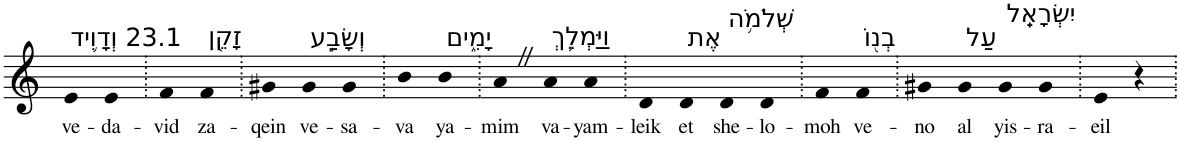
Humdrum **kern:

**kern	**text
*part1	*part1
*staff1	*staff1
*I"Piano	*
*I'Pno	*
*clefG2	*
*k[]	*
=1	=1
!LO:TX:a:t=23.1 וְדָוִ֥יד	!
!	!LO:LY:b
4e	ve-
!	!LO:LY:b
4e	-da-
=2.	=2.
!	!LO:LY:b
4f	-vid
!LO:TX:a:t=זָקֵ֖ן	!
!	!LO:LY:b
4f	za-
=3.	=3.
!	!LO:LY:b
4g#X	-qein
!LO:TX:a:t=וְשָׂבַ֣ע	!
!	!LO:LY:b
4g#	ve-
!	!LO:LY:b
4g#	-sa-
=4.	=4.
!	!LO:LY:b
4b	-va
!LO:TX:a:t=יָמִ֑ים	!
!	!LO:LY:b
4b	ya-
=5.	=5.
!	!LO:LY:b
4aZ	-mim
!LO:TX:a:t=וַיַּמְלֵ֛ךְ	!
!	!LO:LY:b
4a	va-
!	!LO:LY:b
4a	-yam-
=6.	=6.
!	!LO:LY:b
4d	-leik
!LO:TX:a:t=אֶת	!
!	!LO:LY:b
4d	et
!LO:TX:a:t=שְׁלֹמֹ֥ה	!
!	!LO:LY:b
4d	she-
!	!LO:LY:b
4d	-lo-
=7.	=7.
!	!LO:LY:b
4f	-moh
!LO:TX:a:t=בְנ֖וֹ	!
!	!LO:LY:b
4f	ve-
=8.	=8.
!	!LO:LY:b
4g#X	-no
!LO:TX:a:t=עַל	!
!	!LO:LY:b
4g#	al
!LO:TX:a:t=יִשְׂרָאֵֽל	!
!	!LO:LY:b
4g#	yis-
!	!LO:LY:b
4g#	-ra-
=9.	=9.
!	!LO:LY:b
4e	-eil
4r	.
=.	=.
*-	*-
